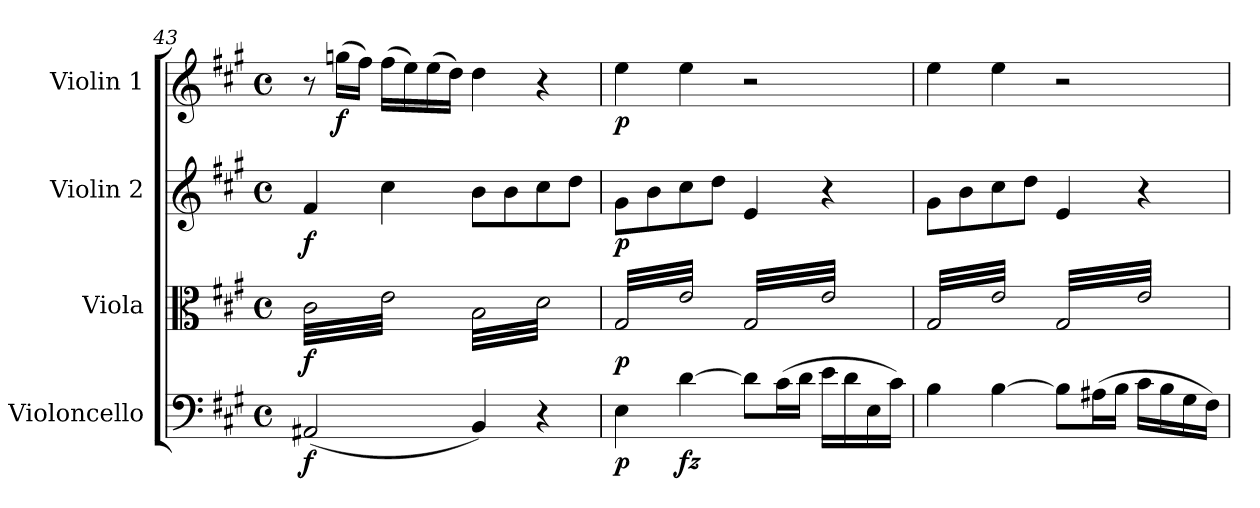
**kern	**dynam	**kern	**dynam	**kern	**dynam	**kern	**dynam
*part4	*part4	*part3	*part3	*part2	*part2	*part1	*part1
*staff4	*staff4	*staff3	*staff3	*staff2	*staff2	*staff1	*staff1
*I"Violoncello	*	*I"Viola	*	*I"Violin 2	*	*I"Violin 1	*
*I'Vc	*	*I'Vla	*	*I'Vln	*	*I'Vln	*
*clefF4	*	*clefC3	*	*clefG2	*	*clefG2	*
*k[f#c#g#]	*	*k[f#c#g#]	*	*k[f#c#g#]	*	*k[f#c#g#]	*
*M4/4	*	*M4/4	*	*M4/4	*	*M4/4	*
*met(c)	*	*met(c)	*	*met(c)	*	*met(c)	*
=43	=43	=43	=43	=43	=43	=43	=43
!	!LO:DY:b	!	!LO:DY:b	!	!LO:DY:b	!	!
*	*	*tremolo	*	*	*	*	*
(2AA#X/	f	(32c#\LLL	f	4f#/	f	8r	.
.	.	32e\)	.	.	.	.	.
.	.	32c#\	.	.	.	.	.
.	.	32e\)	.	.	.	.	.
!	!	!	!	!	!	!	!LO:DY:b
.	.	32c#\	.	.	.	(16ggn\LL	f
.	.	32e\)	.	.	.	.	.
.	.	32c#\	.	.	.	16ff#\JJ)	.
.	.	32e\)	.	.	.	.	.
.	.	32c#\	.	4cc#\	.	(16ff#\LL	.
.	.	32e\)	.	.	.	.	.
.	.	32c#\	.	.	.	16ee\)	.
.	.	32e\)	.	.	.	.	.
.	.	32c#\	.	.	.	(16ee\	.
.	.	32e\)	.	.	.	.	.
.	.	32c#\	.	.	.	16dd\JJ)	.
.	.	32e\)JJJ	.	.	.	.	.
4BB/)	.	(32B\LLL	.	8b\L	.	4dd\	.
.	.	32d\)	.	.	.	.	.
.	.	32B\	.	.	.	.	.
.	.	32d\)	.	.	.	.	.
.	.	32B\	.	8b\	.	.	.
.	.	32d\)	.	.	.	.	.
.	.	32B\	.	.	.	.	.
.	.	32d\)	.	.	.	.	.
4r	.	32B\	.	8cc#\	.	4r	.
.	.	32d\)	.	.	.	.	.
.	.	32B\	.	.	.	.	.
.	.	32d\)	.	.	.	.	.
.	.	32B\	.	8dd\J	.	.	.
.	.	32d\)	.	.	.	.	.
.	.	32B\	.	.	.	.	.
.	.	32d\)JJJ	.	.	.	.	.
=44	=44	=44	=44	=44	=44	=44	=44
!	!LO:DY:b	!	!LO:DY:b	!	!LO:DY:b	!	!LO:DY:b
4E\	p	(32G#/LLL	p	8g#\L	p	4ee\	p
.	.	32e/)	.	.	.	.	.
.	.	32G#/	.	.	.	.	.
.	.	32e/)	.	.	.	.	.
.	.	32G#/	.	8b\	.	.	.
.	.	32e/)	.	.	.	.	.
.	.	32G#/	.	.	.	.	.
.	.	32e/)	.	.	.	.	.
!	!LO:DY:b	!	!	!	!	!	!
[4d\	fz	32G#/	.	8cc#\	.	4ee\	.
.	.	32e/)	.	.	.	.	.
.	.	32G#/	.	.	.	.	.
.	.	32e/)	.	.	.	.	.
.	.	32G#/	.	8dd\J	.	.	.
.	.	32e/)	.	.	.	.	.
.	.	32G#/	.	.	.	.	.
.	.	32e/)JJJ	.	.	.	.	.
8d\L]	.	(32G#/LLL	.	4e/	.	2r	.
.	.	32e/)	.	.	.	.	.
.	.	32G#/	.	.	.	.	.
.	.	32e/)	.	.	.	.	.
(16c#\L	.	32G#/	.	.	.	.	.
.	.	32e/)	.	.	.	.	.
16d\JJ	.	32G#/	.	.	.	.	.
.	.	32e/)	.	.	.	.	.
16e\LL	.	32G#/	.	4r	.	.	.
.	.	32e/)	.	.	.	.	.
16d\	.	32G#/	.	.	.	.	.
.	.	32e/)	.	.	.	.	.
16E\	.	32G#/	.	.	.	.	.
.	.	32e/)	.	.	.	.	.
16c#\JJ)	.	32G#/	.	.	.	.	.
.	.	32e/)JJJ	.	.	.	.	.
!!LO:LB:g=z
=45	=45	=45	=45	=45	=45	=45	=45
4B\	.	(32G#/LLL	.	8g#\L	.	4ee\	.
.	.	32e/)	.	.	.	.	.
.	.	32G#/	.	.	.	.	.
.	.	32e/)	.	.	.	.	.
.	.	32G#/	.	8b\	.	.	.
.	.	32e/)	.	.	.	.	.
.	.	32G#/	.	.	.	.	.
.	.	32e/)	.	.	.	.	.
[4B\	.	32G#/	.	8cc#\	.	4ee\	.
.	.	32e/)	.	.	.	.	.
.	.	32G#/	.	.	.	.	.
.	.	32e/)	.	.	.	.	.
.	.	32G#/	.	8dd\J	.	.	.
.	.	32e/)	.	.	.	.	.
.	.	32G#/	.	.	.	.	.
.	.	32e/)JJJ	.	.	.	.	.
8B\L]	.	(32G#/LLL	.	4e/	.	2r	.
.	.	32e/)	.	.	.	.	.
.	.	32G#/	.	.	.	.	.
.	.	32e/)	.	.	.	.	.
(16A#X\L	.	32G#/	.	.	.	.	.
.	.	32e/)	.	.	.	.	.
16B\JJ	.	32G#/	.	.	.	.	.
.	.	32e/)	.	.	.	.	.
16c#\LL	.	32G#/	.	4r	.	.	.
.	.	32e/)	.	.	.	.	.
16B\	.	32G#/	.	.	.	.	.
.	.	32e/)	.	.	.	.	.
16G#\	.	32G#/	.	.	.	.	.
.	.	32e/)	.	.	.	.	.
16F#\JJ)	.	32G#/	.	.	.	.	.
.	.	32e/)JJJ	.	.	.	.	.
*	*	*Xtremolo	*	*	*	*	*
.	.	.	.	.	.	.	.
.	.	.	.	.	.	.	.
.	.	.	.	.	.	.	.
.	.	.	.	.	.	.	.
.	.	.	.	.	.	.	.
.	.	.	.	.	.	.	.
.	.	.	.	.	.	.	.
.	.	.	.	.	.	.	.
=	=	=	=	=	=	=	=
*-	*-	*-	*-	*-	*-	*-	*-
